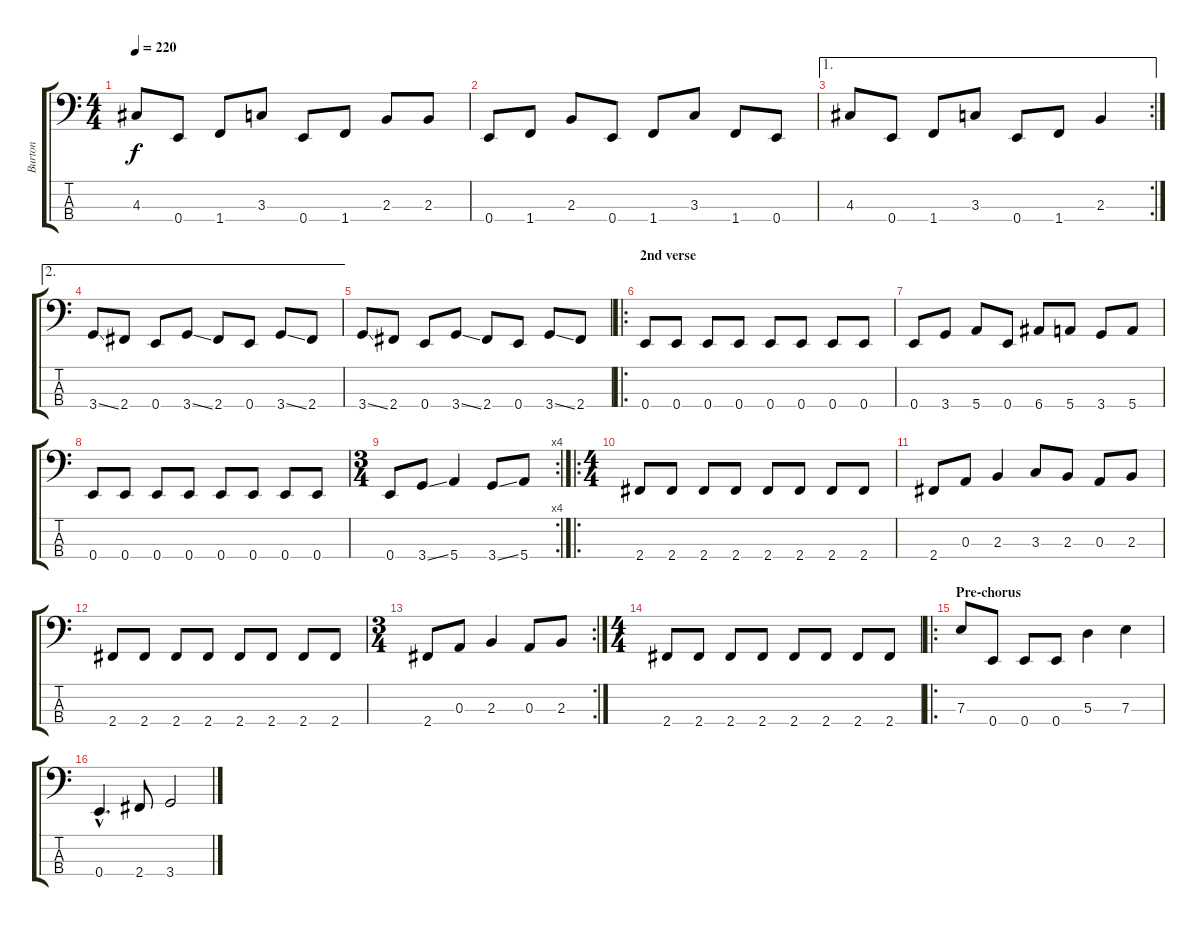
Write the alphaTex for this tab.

\track ("Burton" "Burton") {instrument electricbassfinger}
\staff {score tabs}
\tuning (G2 D2 A1 E1) {hide}
\ts (4 4)
\tempo 220
\clef f4
\ks c
4.3.8{dy f} 0.4.8 1.4.8 3.3.8 0.4.8 1.4.8 2.3.8 2.3.8 |
0.4.8 1.4.8 2.3.8 0.4.8 1.4.8 3.3.8 1.4.8 0.4.8 |
\ae 1
\rc 2
4.3.8 0.4.8 1.4.8 3.3.8 0.4.8 1.4.8 2.3.4 |
\ae 2
3.4{ss}.8 2.4.8 0.4.8 3.4{ss}.8 2.4.8 0.4.8 3.4{ss}.8 2.4.8 |
3.4{ss}.8 2.4.8 0.4.8 3.4{ss}.8 2.4.8 0.4.8 3.4{ss}.8 2.4.8 |
\ro
\section ("" "2nd verse")
0.4.8 0.4.8 0.4.8 0.4.8 0.4.8 0.4.8 0.4.8 0.4.8 |
0.4.8 3.4.8 5.4.8 0.4.8 6.4.8 5.4.8 3.4.8 5.4.8 |
0.4.8 0.4.8 0.4.8 0.4.8 0.4.8 0.4.8 0.4.8 0.4.8 |
\rc 4
\ts (3 4)
0.4.8 3.4{ss}.8 5.4.4 3.4{ss}.8 5.4.8 |
\ro
\ts (4 4)
2.4.8 2.4.8 2.4.8 2.4.8 2.4.8 2.4.8 2.4.8 2.4.8 |
2.4.8 0.3.8 2.3.4 3.3.8 2.3.8 0.3.8 2.3.8 |
2.4.8 2.4.8 2.4.8 2.4.8 2.4.8 2.4.8 2.4.8 2.4.8 |
\rc 2
\ts (3 4)
2.4.8 0.3.8 2.3.4 0.3.8 2.3.8 |
\ts (4 4)
2.4.8 2.4.8 2.4.8 2.4.8 2.4.8 2.4.8 2.4.8 2.4.8 |
\ro
\section ("" "Pre-chorus")
7.3.8 0.4.8 0.4.8 0.4.8 5.3.4 7.3.4 |
0.4{hac}.4{d} 2.4.8 3.4.2
